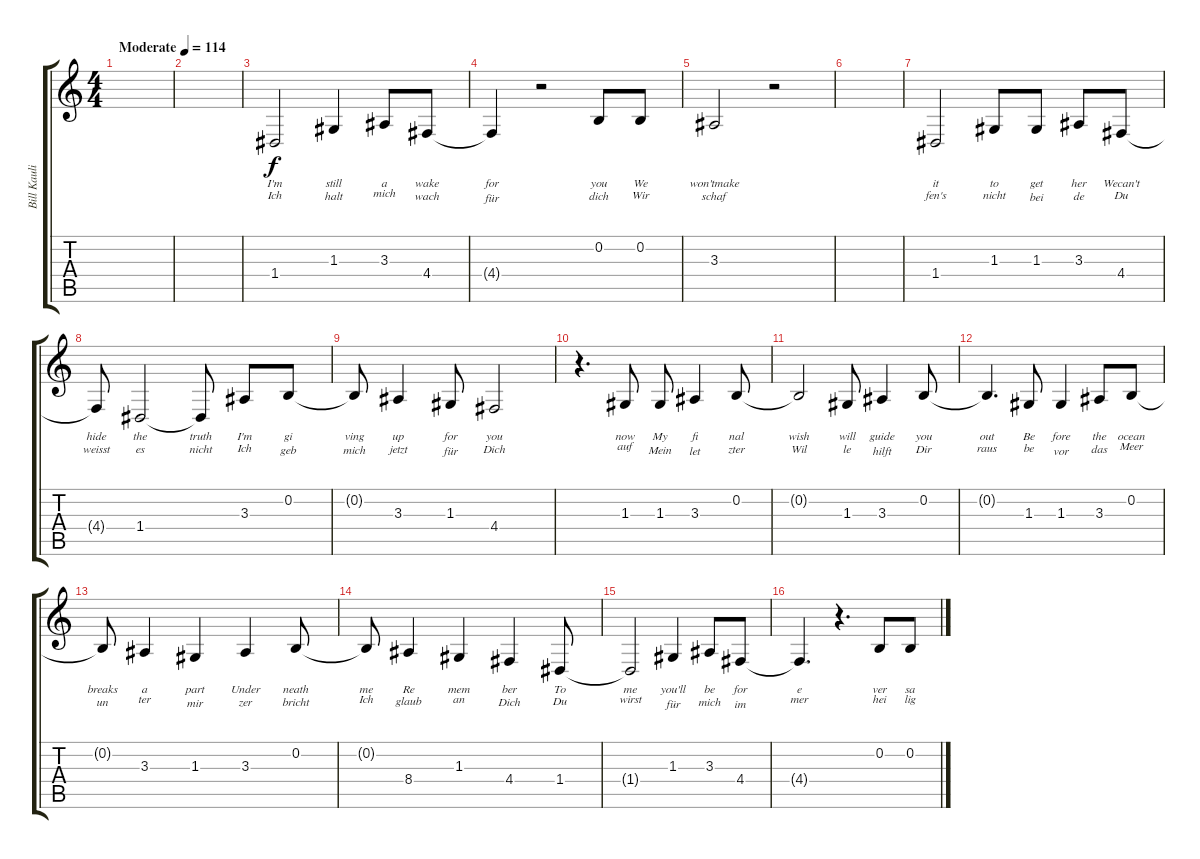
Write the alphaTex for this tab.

\track ("Bill Kaulitz" "Bill Kauli") {instrument electricgrandpiano}
\staff {score tabs}
\tuning (E4 B3 G3 D3 A2 E2) {hide}
\ts (4 4)
\tempo (114 "Moderate")
\clef g2
\ks c
|
|
1.4.2{lyrics (0 "I'm") lyrics (1 "Ich") lyrics (2 "") lyrics (3 "") lyrics (4 "")} 1.3.4{lyrics (0 "still") lyrics (1 "halt") lyrics (2 "") lyrics (3 "") lyrics (4 "")} 3.3.8{lyrics (0 "a") lyrics (1 "mich") lyrics (2 "") lyrics (3 "") lyrics (4 "")} 4.4.8{lyrics (0 "wake") lyrics (1 "wach") lyrics (2 "") lyrics (3 "") lyrics (4 "")} |
4.4{t}.4{lyrics (0 "for") lyrics (1 "für") lyrics (2 "") lyrics (3 "") lyrics (4 "")} r.2 0.2.8{lyrics (0 "you") lyrics (1 "dich") lyrics (2 "") lyrics (3 "") lyrics (4 "")} 0.2.8{lyrics (0 "We") lyrics (1 "Wir") lyrics (2 "") lyrics (3 "") lyrics (4 "")} |
3.3.2{lyrics (0 "won'tmake") lyrics (1 "schaf") lyrics (2 "") lyrics (3 "") lyrics (4 "")} r.2 |
|
1.4.2{lyrics (0 "it") lyrics (1 "fen's") lyrics (2 "") lyrics (3 "") lyrics (4 "")} 1.3.8{lyrics (0 "to") lyrics (1 "nicht") lyrics (2 "") lyrics (3 "") lyrics (4 "")} 1.3.8{lyrics (0 "get") lyrics (1 "bei") lyrics (2 "") lyrics (3 "") lyrics (4 "")} 3.3.8{lyrics (0 "her") lyrics (1 "de") lyrics (2 "") lyrics (3 "") lyrics (4 "")} 4.4.8{lyrics (0 "Wecan't") lyrics (1 "Du") lyrics (2 "") lyrics (3 "") lyrics (4 "")} |
4.4{t}.8{lyrics (0 "hide") lyrics (1 "weisst") lyrics (2 "") lyrics (3 "") lyrics (4 "")} 1.4.2{lyrics (0 "the") lyrics (1 "es") lyrics (2 "") lyrics (3 "") lyrics (4 "")} 1.4{t}.8{lyrics (0 "truth") lyrics (1 "nicht") lyrics (2 "") lyrics (3 "") lyrics (4 "")} 3.3.8{lyrics (0 "I'm") lyrics (1 "Ich") lyrics (2 "") lyrics (3 "") lyrics (4 "")} 0.2.8{lyrics (0 "gi") lyrics (1 "geb") lyrics (2 "") lyrics (3 "") lyrics (4 "")} |
0.2{t}.8{lyrics (0 "ving") lyrics (1 "mich") lyrics (2 "") lyrics (3 "") lyrics (4 "")} 3.3.4{lyrics (0 "up") lyrics (1 "jetzt") lyrics (2 "") lyrics (3 "") lyrics (4 "")} 1.3.8{lyrics (0 "for") lyrics (1 "für") lyrics (2 "") lyrics (3 "") lyrics (4 "")} 4.4.2{lyrics (0 "you") lyrics (1 "Dich") lyrics (2 "") lyrics (3 "") lyrics (4 "")} |
r.4{d} 1.3.8{lyrics (0 "now") lyrics (1 "auf") lyrics (2 "") lyrics (3 "") lyrics (4 "")} 1.3.8{lyrics (0 "My") lyrics (1 "Mein") lyrics (2 "") lyrics (3 "") lyrics (4 "")} 3.3.4{lyrics (0 "fi") lyrics (1 "let") lyrics (2 "") lyrics (3 "") lyrics (4 "")} 0.2.8{lyrics (0 "nal") lyrics (1 "zter") lyrics (2 "") lyrics (3 "") lyrics (4 "")} |
0.2{t}.2{lyrics (0 "wish") lyrics (1 "Wil") lyrics (2 "") lyrics (3 "") lyrics (4 "")} 1.3.8{lyrics (0 "will") lyrics (1 "le") lyrics (2 "") lyrics (3 "") lyrics (4 "")} 3.3.4{lyrics (0 "guide") lyrics (1 "hilft") lyrics (2 "") lyrics (3 "") lyrics (4 "")} 0.2.8{lyrics (0 "you") lyrics (1 "Dir") lyrics (2 "") lyrics (3 "") lyrics (4 "")} |
0.2{t}.4{d lyrics (0 "out") lyrics (1 "raus") lyrics (2 "") lyrics (3 "") lyrics (4 "")} 1.3.8{lyrics (0 "Be") lyrics (1 "be") lyrics (2 "") lyrics (3 "") lyrics (4 "")} 1.3.4{lyrics (0 "fore") lyrics (1 "vor") lyrics (2 "") lyrics (3 "") lyrics (4 "")} 3.3.8{lyrics (0 "the") lyrics (1 "das") lyrics (2 "") lyrics (3 "") lyrics (4 "")} 0.2.8{lyrics (0 "ocean") lyrics (1 "Meer") lyrics (2 "") lyrics (3 "") lyrics (4 "")} |
0.2{t}.8{lyrics (0 "breaks") lyrics (1 "un") lyrics (2 "") lyrics (3 "") lyrics (4 "")} 3.3.4{lyrics (0 "a") lyrics (1 "ter") lyrics (2 "") lyrics (3 "") lyrics (4 "")} 1.3.4{lyrics (0 "part") lyrics (1 "mir") lyrics (2 "") lyrics (3 "") lyrics (4 "")} 3.3.4{lyrics (0 "Under") lyrics (1 "zer") lyrics (2 "") lyrics (3 "") lyrics (4 "")} 0.2.8{lyrics (0 "neath") lyrics (1 "bricht") lyrics (2 "") lyrics (3 "") lyrics (4 "")} |
0.2{t}.8{lyrics (0 "me") lyrics (1 "Ich") lyrics (2 "") lyrics (3 "") lyrics (4 "")} 8.4.4{lyrics (0 "Re") lyrics (1 "glaub") lyrics (2 "") lyrics (3 "") lyrics (4 "")} 1.3.4{lyrics (0 "mem") lyrics (1 "an") lyrics (2 "") lyrics (3 "") lyrics (4 "")} 4.4.4{lyrics (0 "ber") lyrics (1 "Dich") lyrics (2 "") lyrics (3 "") lyrics (4 "")} 1.4.8{lyrics (0 "To") lyrics (1 "Du") lyrics (2 "") lyrics (3 "") lyrics (4 "")} |
1.4{t}.2{lyrics (0 "me") lyrics (1 "wirst") lyrics (2 "") lyrics (3 "") lyrics (4 "")} 1.3.4{lyrics (0 "you'll") lyrics (1 "für") lyrics (2 "") lyrics (3 "") lyrics (4 "")} 3.3.8{lyrics (0 "be") lyrics (1 "mich") lyrics (2 "") lyrics (3 "") lyrics (4 "")} 4.4.8{lyrics (0 "for") lyrics (1 "im") lyrics (2 "") lyrics (3 "") lyrics (4 "")} |
4.4{t}.4{d lyrics (0 "e") lyrics (1 "mer") lyrics (2 "") lyrics (3 "") lyrics (4 "")} r.4{d} 0.2.8{lyrics (0 "ver") lyrics (1 "hei") lyrics (2 "") lyrics (3 "") lyrics (4 "")} 0.2.8{lyrics (0 "sa") lyrics (1 "lig") lyrics (2 "") lyrics (3 "") lyrics (4 "")}
